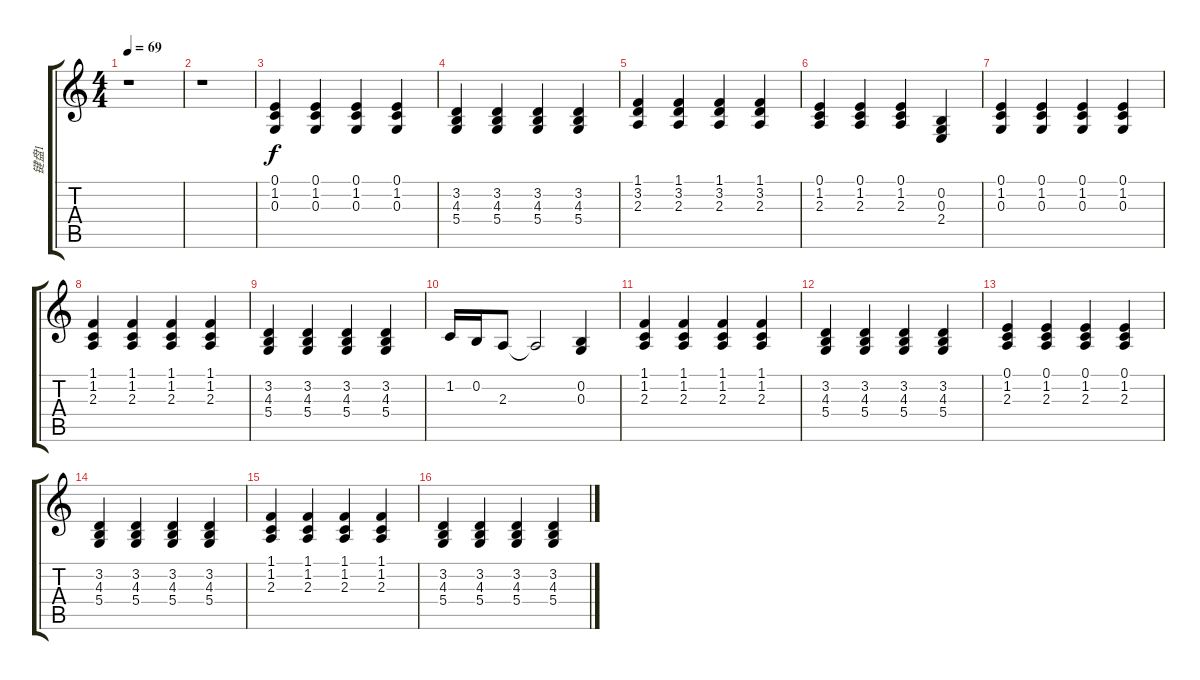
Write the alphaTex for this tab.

\track ("键盘1" "键盘1") {instrument electricpiano2}
\staff {score tabs}
\tuning (E4 B3 G3 D3 A2 E2) {hide}
\ts (4 4)
\tempo 69
\clef g2
\ks c
r.1{dy f} |
r.1 |
(0.1 1.2 0.3).4 (0.1 1.2 0.3).4 (0.1 1.2 0.3).4 (0.1 1.2 0.3).4 |
(3.2 4.3 5.4).4 (3.2 4.3 5.4).4 (3.2 4.3 5.4).4 (3.2 4.3 5.4).4 |
(1.1 3.2 2.3).4 (1.1 3.2 2.3).4 (1.1 3.2 2.3).4 (1.1 3.2 2.3).4 |
(0.1 1.2 2.3).4 (0.1 1.2 2.3).4 (0.1 1.2 2.3).4 (0.2 0.3 2.4).4 |
(0.1 1.2 0.3).4 (0.1 1.2 0.3).4 (0.1 1.2 0.3).4 (0.1 1.2 0.3).4 |
(1.1 1.2 2.3).4 (1.1 1.2 2.3).4 (1.1 1.2 2.3).4 (1.1 1.2 2.3).4 |
(3.2 4.3 5.4).4 (3.2 4.3 5.4).4 (3.2 4.3 5.4).4 (3.2 4.3 5.4).4 |
1.2.16 0.2.16 2.3.8 2.3{t}.2 (0.2 0.3).4 |
(1.1 1.2 2.3).4 (1.1 1.2 2.3).4 (1.1 1.2 2.3).4 (1.1 1.2 2.3).4 |
(3.2 4.3 5.4).4 (3.2 4.3 5.4).4 (3.2 4.3 5.4).4 (3.2 4.3 5.4).4 |
(0.1 1.2 2.3).4 (0.1 1.2 2.3).4 (0.1 1.2 2.3).4 (0.1 1.2 2.3).4 |
(3.2 4.3 5.4).4 (3.2 4.3 5.4).4 (3.2 4.3 5.4).4 (3.2 4.3 5.4).4 |
(1.1 1.2 2.3).4 (1.1 1.2 2.3).4 (1.1 1.2 2.3).4 (1.1 1.2 2.3).4 |
(3.2 4.3 5.4).4 (3.2 4.3 5.4).4 (3.2 4.3 5.4).4 (3.2 4.3 5.4).4
